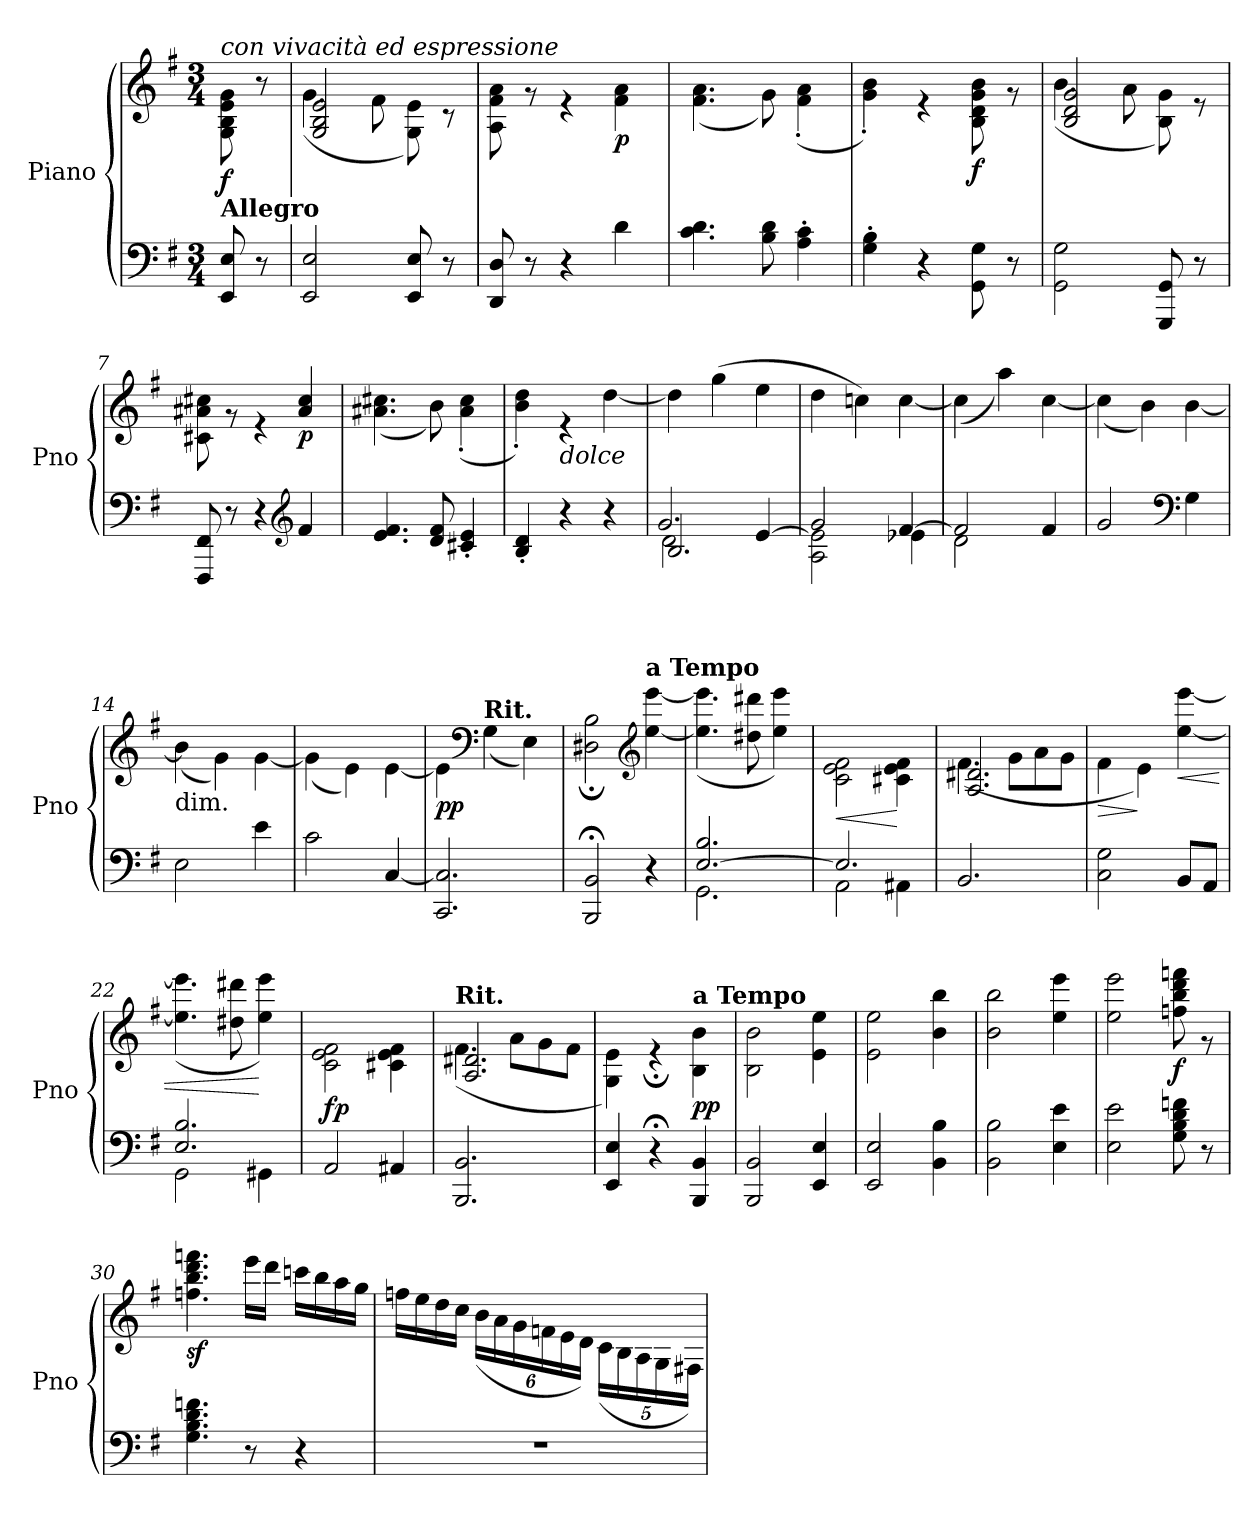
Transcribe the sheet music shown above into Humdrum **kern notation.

**kern	**kern	**dynam
*part1	*part1	*part1
*staff2	*staff1	*staff1/2
*I"Piano	*	*
*I'Pno	*	*
*clefF4	*clefG2	*
*k[f#]	*k[f#]	*
*e:	*e:	*
*M3/4	*M3/4	*
*MM144	*MM144	*
=1	=1	=1
*	*^	*
!	!LO:TX:b:B:t=Allegro	!	!
!	!LO:TX:a:i:t=con vivacità ed espressione	!	!
!	!	!	!LO:DY:b
8EE/ 8E/	4ryy	8G\ 8B\ 8e\ 8g\	f
8r	.	8r	.
=2	=2	=2	=2
*	*	*^	*
2EE/ 2E/	2.ryy	(<4.g\	2G/ 2B/ 2e/	.
.	.	8f#\	.	.
8EE/ 8E/	.	8G\ 8e\)	4ryy	.
8r	.	8r	.	.
*	*	*v	*v	*
=3	=3	=3	=3
8DD/ 8D/	2.ryy	8A\ 8f#\ 8a\	.
8r	.	8r	.
4r	.	4r	.
!	!	!	!LO:DY:b
4d\	.	4f#\ 4a\	p
=4	=4	=4	=4
4.c\ 4.d\	2.ryy	(>4.f#\ 4.a\	.
8B\ 8d\	.	8g\)	.
4A\' 4c\'	.	(<4f#\' 4a\'	.
=5	=5	=5	=5
4G\' 4B\'	2.ryy	4g\' 4b\')	.
4r	.	4r	.
!	!	!	!LO:DY:b
8GG\ 8G\	.	8B\ 8d\ 8g\ 8b\	f
8r	.	8r	.
=6	=6	=6	=6
*	*	*^	*
2GG\ 2G\	2.ryy	(<4.b\	2B/ 2d/ 2g/	.
.	.	8a\	.	.
8GGG/ 8GG/	.	8B\ 8g\)	4ryy	.
8r	.	8r	.	.
*	*	*v	*v	*
=7	=7	=7	=7
8FFF#/ 8FF#/	2.ryy	8c#X\ 8a#X\ 8cc#X\	.
8r	.	8r	.
4r	.	4r	.
*clefG2	*	*	*
!	!	!	!LO:DY:b
4f#/	.	4a#/ 4cc#/	p
=8	=8	=8	=8
4.e/ 4.f#/	2.ryy	(<4.a#X\ 4.cc#X\	.
8d/ 8f#/	.	8b\)	.
4c#X/' 4e/'	.	(<4a#\' 4cc#\'	.
!!LO:LB:g=z	!!
=9	=9	=9	=9
4B/' 4d/'	2.ryy	4b\' 4dd\')	.
!	!	!LO:TX:b:i:t=dolce	!
4r	.	4r	.
4r	.	[4dd\	.
*	*v	*v	*
=10	=10	=10
*^	*	*
*	*^	*	*
2.B/	2.g/	2d\	4dd\]	.
.	.	.	(<4gg\	.
.	.	[4e/	4ee\	.
*	*v	*v	*	*
=11	=11	=11	=11
*	*	*^	*
2g/	2A\ 2e\]	2.ryy	4dd\	.
.	.	.	4ccn\)	.
[4f#/	4e-X\	.	[4cc\	.
=12	=12	=12	=12	=12
2f#/]	2d\	2.ryy	(<4cc\]	.
.	.	.	4aa\)	.
4f#/	4ryy	.	[4cc\	.
*v	*v	*	*	*
=13	=13	=13	=13
2g/	2.ryy	(<4cc\]	.
.	.	4b\)	.
*clefF4	*	*	*
4G\	.	[4b\	.
=14	=14	=14	=14
!	!LO:TX:b:t=dim.	!	!
2E\	2.ryy	(<4b\]	.
.	.	4g\)	.
4e\	.	[4g\	.
=15	=15	=15	=15
2c\	2.ryy	(<4g\]	.
.	.	4e\)	.
[4C/	.	[4e\	.
=16	=16	=16	=16
!	!	!	!LO:DY:b
2.CC/ 2.C/]	2.ryy	4e\]	pp
*	*clefF4	*	*
!	!	!LO:TX:a:B:t=Rit.	!
.	.	(<4G\	.
.	.	4E\)	.
=17	=17	=17	=17
2BBB/; 2BB/;	2.ryy	2D#X\; 2B\;	.
*	*clefG2	*	*
!	!	!LO:TX:a:B:t=a Tempo	!
4r	.	[4ee\ [4eee\	.
=18	=18	=18	=18
*^	*	*	*
[2.E/ 2.B/	2.GG\	2.ryy	(<4.ee\] 4.eee\]	.
.	.	.	8dd#X\ 8ddd#X\	.
.	.	.	4ee\ 4eee\)	.
=19	=19	=19	=19	=19
!	!	!	!	!LO:HP:b
2.E/]	2AA\	2.ryy	2c\ 2e\ 2f#\	<
.	4AA#X\	.	4c#X\ 4e\ 4f#\	[
*v	*v	*	*	*
!!LO:LB:g=z
=20	=20	=20	=20
*	*	*^	*
2.BB/	2.ryy	(<4.f#\	2.A/ 2.d#X/	.
.	.	8g\L	.	.
.	.	8a\	.	.
.	.	8g\J	.	.
*	*	*v	*v	*
=21	=21	=21	=21
!	!	!	!LO:HP:b
2C\ 2G\	2.ryy	4f#\	>
.	.	4e\)	]
!	!	!	!LO:HP:b
8BB/L	.	[4ee\ [4eee\	<
8AA/J	.	.	.
=22	=22	=22	=22
*^	*	*	*
2.E/ 2.B/	2GG\	2.ryy	(<4.ee\] 4.eee\]	.
.	.	.	8dd#X\ 8ddd#X\	.
.	4GG#X\	.	4ee\ 4eee\)	[
=23	=23	=23	=23	=23
!	!	!	!	!LO:DY:b
*v	*v	*	*	*
2AA/	2.ryy	2c\ 2e\ 2f#\	fp
4AA#X/	.	4c#X\ 4e\ 4f#\	.
=24	=24	=24	=24
*	*	*^	*
!	!LO:TX:a:B:t=Rit.	!	!	!
2.BBB/ 2.BB/	2.ryy	(<4.f#\	2.A/ 2.d#X/	.
.	.	8a\L	.	.
.	.	8g\	.	.
.	.	8f#\J	.	.
*	*	*v	*v	*
=25	=25	=25	=25
4EE/ 4E/	2.ryy	4G\ 4e\)	.
4r;	.	4r;	.
!	!	!LO:TX:a:B:t=a Tempo	!
!	!	!	!LO:DY:b
4BBB/ 4BB/	.	4B\ 4b\	pp
=26	=26	=26	=26
2BBB/ 2BB/	2.ryy	2B\ 2b\	.
4EE/ 4E/	.	4e\ 4ee\	.
=27	=27	=27	=27
2EE/ 2E/	2.ryy	2e\ 2ee\	.
4BB\ 4B\	.	4b\ 4bb\	.
=28	=28	=28	=28
2BB\ 2B\	2.ryy	2b\ 2bb\	.
4E\ 4e\	.	4ee\ 4eee\	.
=29	=29	=29	=29
2E\ 2e\	2.ryy	2ee\ 2eee\	.
!	!	!	!LO:DY:b
8G\ 8B\ 8d\ 8fn\	.	8ffn\ 8bb\ 8ddd\ 8fffn\	f
8r	.	8r	.
!!LO:LB:g=z	!!
=30	=30	=30	=30
!	!	!	!LO:DY:b
4.G\ 4.B\ 4.d\ 4.fn\	2.ryy	4.ffn\ 4.bb\ 4.ddd\ 4.fffn\	sf
8r	.	16eee\LL	.
.	.	16ddd\JJ	.
4r	.	16cccn\LL	.
.	.	16bb\	.
.	.	16aa\	.
.	.	16gg\JJ	.
=31	=31	=31	=31
2.r	2.ryy	16ffn\LL	.
.	.	16ee\	.
.	.	16dd\	.
.	.	16cc\JJ	.
*	*	*Xbrackettup	*
.	.	(<24b\LL	.
.	.	24a\	.
.	.	24g\	.
.	.	24fn\	.
.	.	24e\	.
.	.	24d\JJ)	.
.	.	(>20c\LL	.
.	.	20B\	.
.	.	20A\	.
.	.	20G\	.
.	.	20F#X\JJ)	.
*	*v	*v	*
=	=	=
*-	*-	*-
